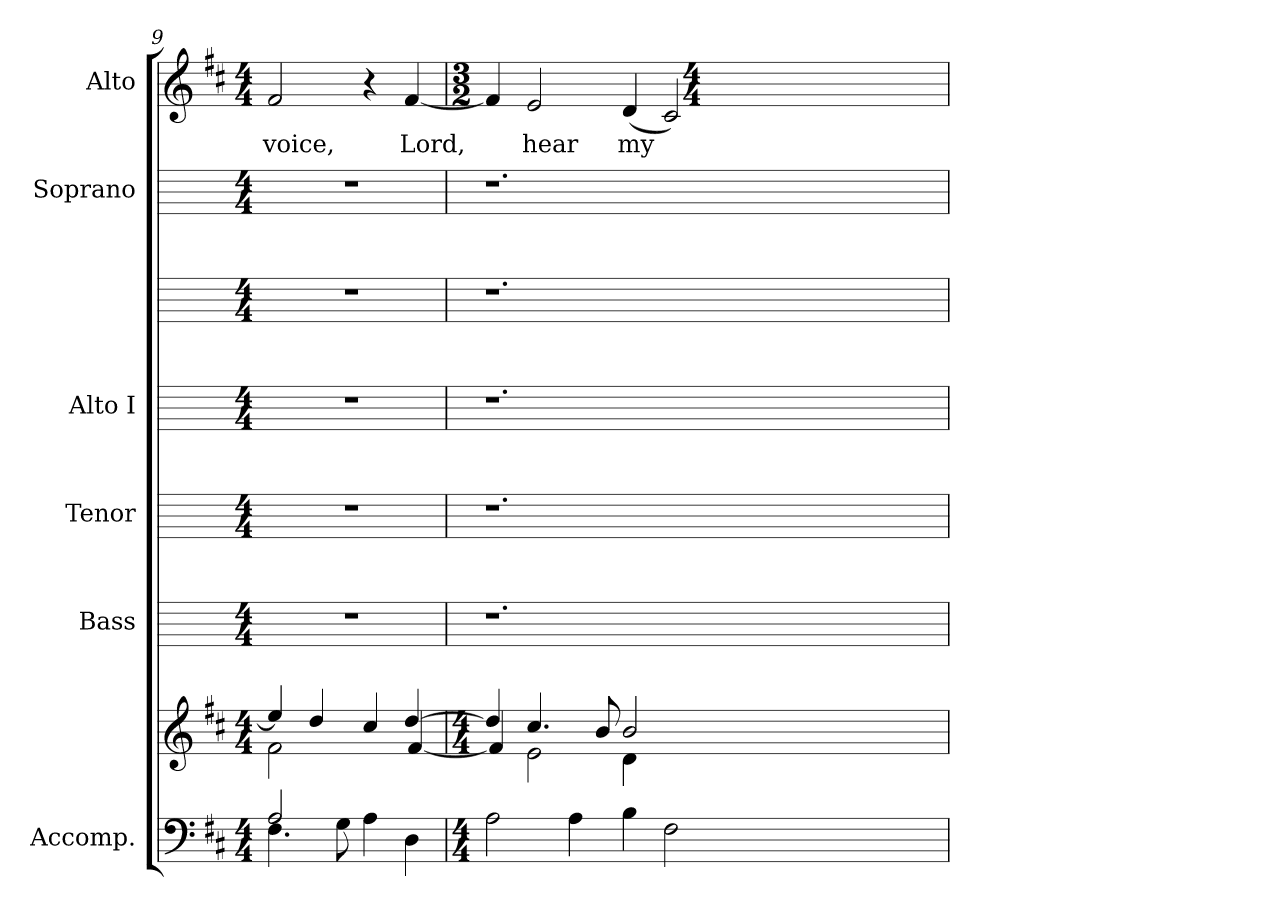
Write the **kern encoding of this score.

**kern	**kern	**kern	**kern	**kern	**kern	**kern	**kern	**text
*part6	*part6	*part5	*part4	*part3	*part3	*part2	*part1	*part1
*staff8	*staff7	*staff6	*staff5	*staff4	*staff3	*staff2	*staff1	*staff1
*I"Accomp.	*	*I"Bass	*I"Tenor	*I"Alto I	*	*I"Soprano	*I"Alto	*
*	*	*I'B	*I'T	*I'A	*	*I'S	*I'A	*
*clefF4	*clefG2	*	*	*	*	*	*clefG2	*
*k[f#c#]	*k[f#c#]	*	*	*	*	*	*k[f#c#]	*
*D:	*D:	*	*	*	*	*	*D:	*
*M4/4	*M4/4	*M4/4	*M4/4	*M4/4	*M4/4	*M4/4	*M4/4	*
=9	=9	=9	=9	=9	=9	=9	=9	=9
*^	*^	*	*	*	*	*	*	*
!	!	!	!	!	!	!	!	!	!	!LO:LY:b
2A/	4.F#\	4ee/]	2f#\	1r	1r	1r	1r	1r	2f#	voice,
.	.	4dd/	.	.	.	.	.	.	.	.
.	8G\	.	.	.	.	.	.	.	.	.
2ryy	4A\	4cc#/	4ryy	.	.	.	.	.	4r	.
!	!	!	!	!	!	!	!	!	!	!LO:LY:b
.	4D\	[4dd/	[4f#/	.	.	.	.	.	[4f#	Lord,
=10	=10	=10	=10	=10	=10	=10	=10	=10	=10	=10
*M4/4	*	*M4/4	*	*	*	*	*	*	*M3/2	*
!LO:N:vis=1	!	!	!	!	!	!	!	!	!	!
1ryy	2A\	4dd/]	4f#/]	1.r	1.r	1.r	1.r	1.r	4f#]	.
!	!	!	!	!	!	!	!	!	!	!LO:LY:b
.	.	4.cc#/	2e\	.	.	.	.	.	2e	hear
.	4A\	.	.	.	.	.	.	.	.	.
.	.	8b/	.	.	.	.	.	.	.	.
!	!	!	!	!	!	!	!	!	!	!LO:LY:b
.	4B\	2b/	4d\	.	.	.	.	.	(<4d	my
2ryy	2F#\	.	4ryy	.	.	.	.	.	2c#)	.
.	.	4ryy	4ryy	.	.	.	.	.	.	.
*v	*v	*	*	*	*	*	*	*	*	*
*	*v	*v	*	*	*	*	*	*	*
*	*	*	*	*	*	*	*M4/4	*
*	*	*	*	*	*	*	*met(c)	*
=	=	=	=	=	=	=	=	=
*-	*-	*-	*-	*-	*-	*-	*-	*-
